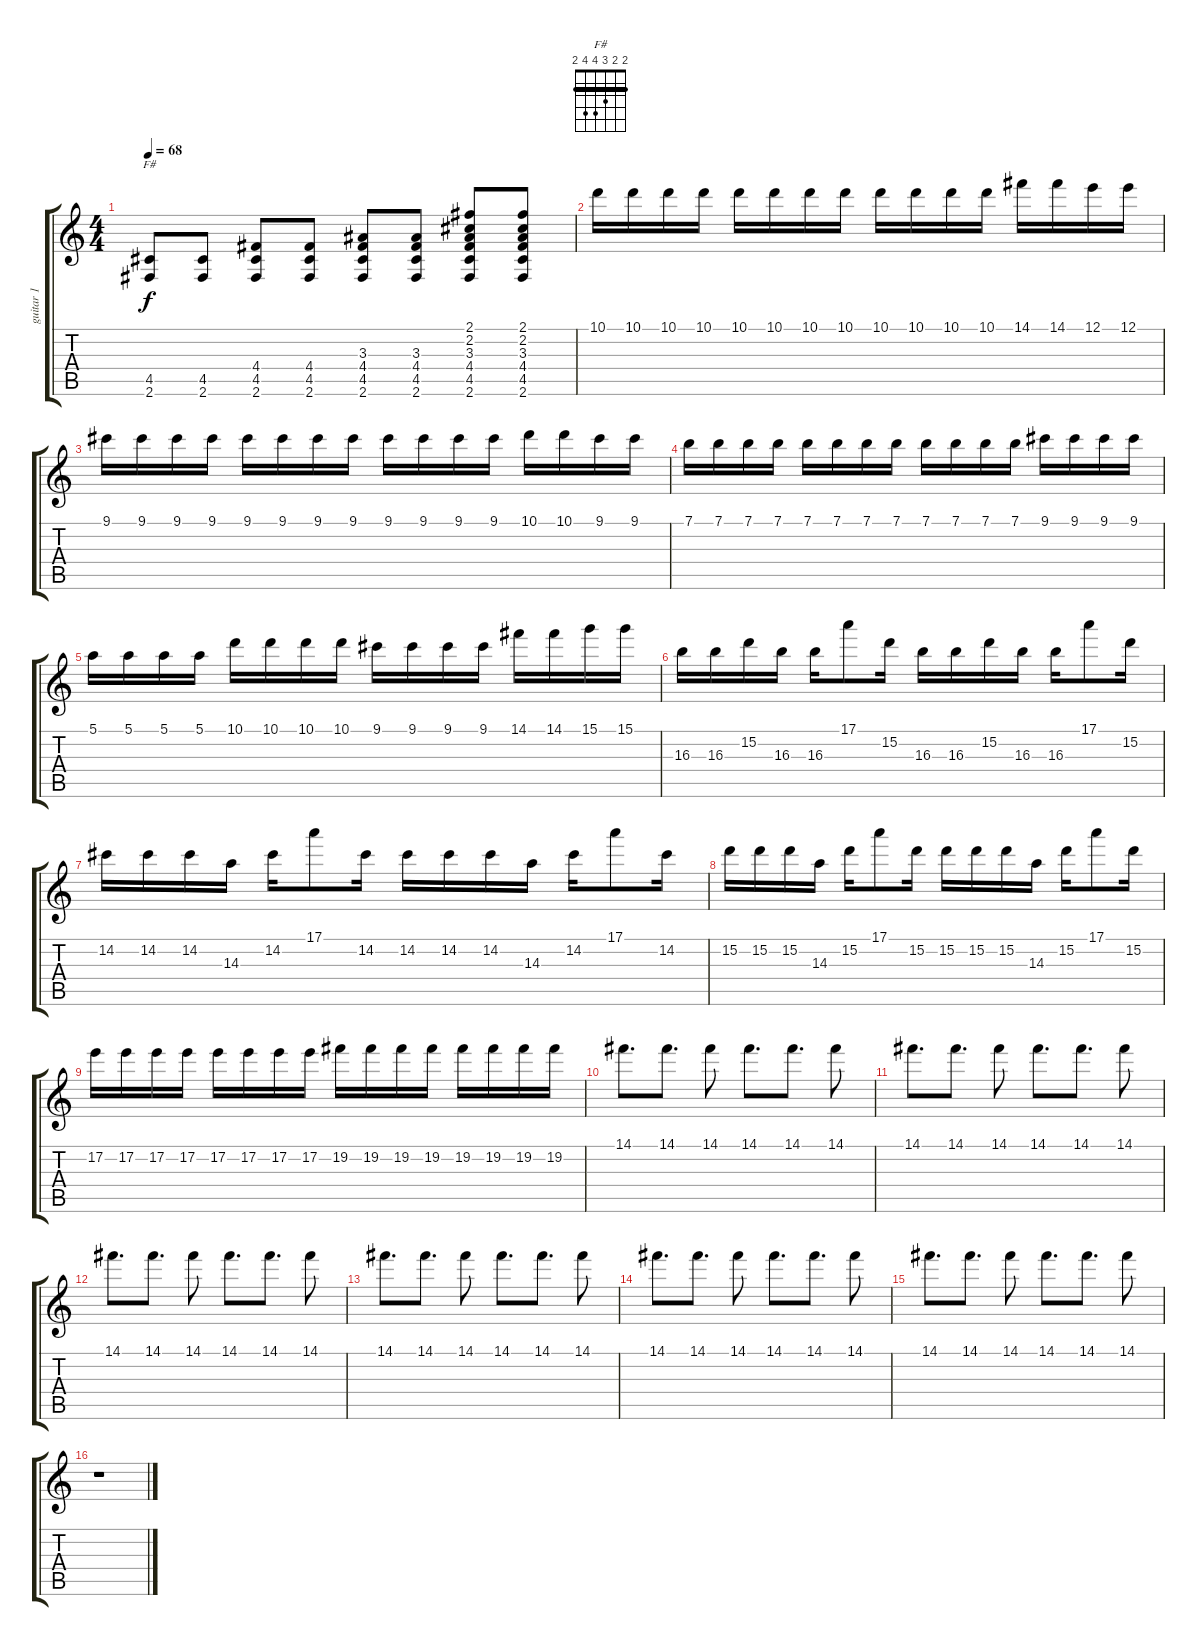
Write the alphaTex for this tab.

\track ("guitar 1" "guitar 1") {instrument electricguitarjazz}
\staff {score tabs}
\tuning (E4 B3 G3 D3 A2 E2) {hide}
\chord ("F#" 2 2 3 4 4 2) {barre 2}
\ts (4 4)
\tempo 68
\clef g2
\ks c
(4.5 2.6).8{ch "F#" dy f} (4.5 2.6).8 (4.4 4.5 2.6).8 (4.4 4.5 2.6).8 (3.3 4.4 4.5 2.6).8 (3.3 4.4 4.5 2.6).8 (2.1 2.2 3.3 4.4 4.5 2.6).8 (2.1 2.2 3.3 4.4 4.5 2.6).8 |
10.1.16 10.1.16 10.1.16 10.1.16 10.1.16 10.1.16 10.1.16 10.1.16 10.1.16 10.1.16 10.1.16 10.1.16 14.1.16 14.1.16 12.1.16 12.1.16 |
9.1.16 9.1.16 9.1.16 9.1.16 9.1.16 9.1.16 9.1.16 9.1.16 9.1.16 9.1.16 9.1.16 9.1.16 10.1.16 10.1.16 9.1.16 9.1.16 |
7.1.16 7.1.16 7.1.16 7.1.16 7.1.16 7.1.16 7.1.16 7.1.16 7.1.16 7.1.16 7.1.16 7.1.16 9.1.16 9.1.16 9.1.16 9.1.16 |
5.1.16 5.1.16 5.1.16 5.1.16 10.1.16 10.1.16 10.1.16 10.1.16 9.1.16 9.1.16 9.1.16 9.1.16 14.1.16 14.1.16 15.1.16 15.1.16 |
16.3.16 16.3.16 15.2.16 16.3.16 16.3.16 17.1.8 15.2.16 16.3.16 16.3.16 15.2.16 16.3.16 16.3.16 17.1.8 15.2.16 |
14.2.16 14.2.16 14.2.16 14.3.16 14.2.16 17.1.8 14.2.16 14.2.16 14.2.16 14.2.16 14.3.16 14.2.16 17.1.8 14.2.16 |
15.2.16 15.2.16 15.2.16 14.3.16 15.2.16 17.1.8 15.2.16 15.2.16 15.2.16 15.2.16 14.3.16 15.2.16 17.1.8 15.2.16 |
17.2.16 17.2.16 17.2.16 17.2.16 17.2.16 17.2.16 17.2.16 17.2.16 19.2.16 19.2.16 19.2.16 19.2.16 19.2.16 19.2.16 19.2.16 19.2.16 |
14.1.8{d} 14.1.8{d} 14.1.8 14.1.8{d} 14.1.8{d} 14.1.8 |
14.1.8{d} 14.1.8{d} 14.1.8 14.1.8{d} 14.1.8{d} 14.1.8 |
14.1.8{d} 14.1.8{d} 14.1.8 14.1.8{d} 14.1.8{d} 14.1.8 |
14.1.8{d} 14.1.8{d} 14.1.8 14.1.8{d} 14.1.8{d} 14.1.8 |
14.1.8{d} 14.1.8{d} 14.1.8 14.1.8{d} 14.1.8{d} 14.1.8 |
14.1.8{d} 14.1.8{d} 14.1.8 14.1.8{d} 14.1.8{d} 14.1.8 |
r.1
